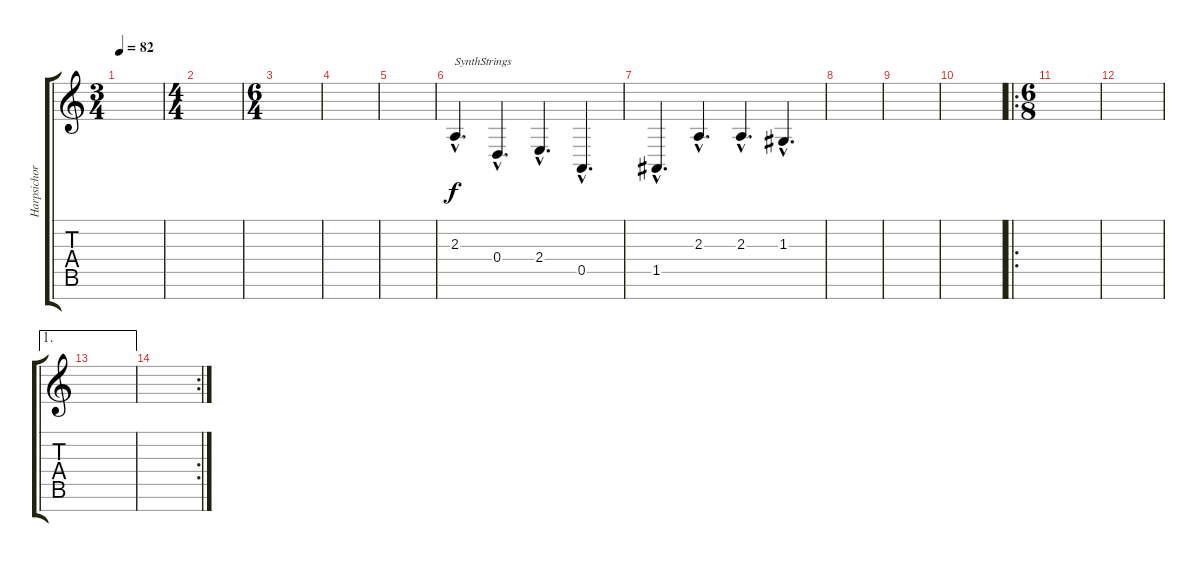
\track ("Harpsichord" "Harpsichor") {instrument harpsichord}
\staff {score tabs}
\tuning (E4 B3 G3 D3 A2 E2 B1) {hide}
\ts (3 4)
\tempo 82
\clef g2
\ks c
|
\ts (4 4)
|
\ts (6 4)
|
|
|
2.3{hac}.4{d txt "SynthStrings" volume 10 instrument synthstrings2} 0.4{hac}.4{d} 2.4{hac}.4{d} 0.5{hac}.4{d} |
1.5{hac}.4{d} 2.3{hac}.4{d} 2.3{hac}.4{d} 1.3{hac}.4{d} |
|
|
|
\ro
\ts (6 8)
|
|
\ae 1
|
\rc 2
